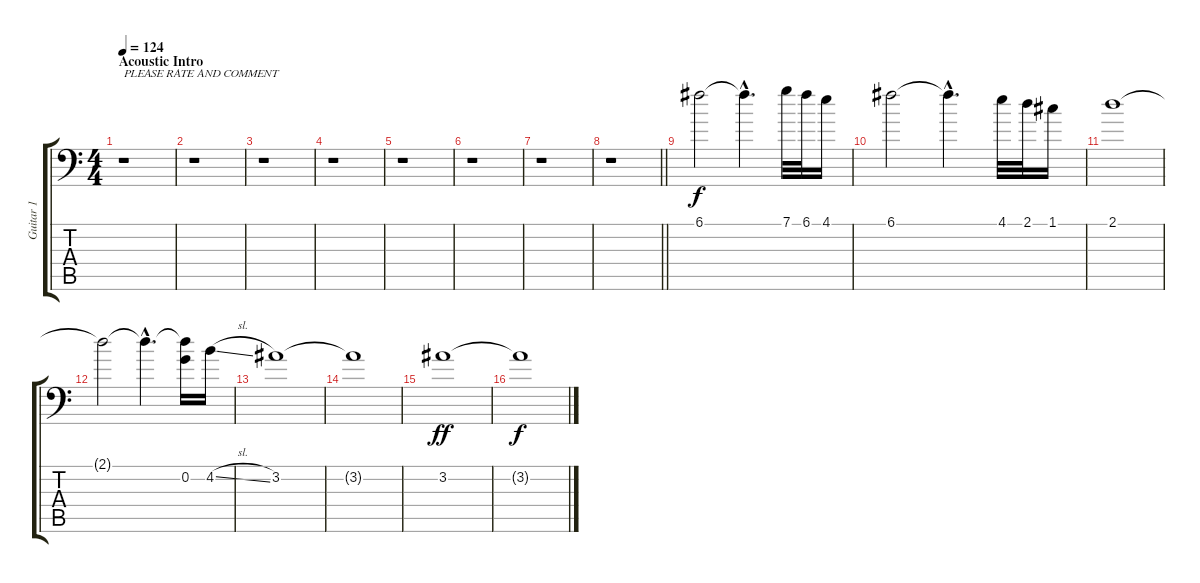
\track ("Guitar 1" "Guitar 1") {instrument distortionguitar}
\staff {score tabs}
\tuning (C4 G3 Eb3 Bb2 F2 Bb1) {hide}
\ts (4 4)
\section ("" "Acoustic Intro")
\tempo 124
\clef f4
\ks c
r.1{txt "PLEASE RATE AND COMMENT" dy f instrument distortionguitar} |
r.1 |
r.1 |
r.1 |
r.1 |
r.1 |
r.1 |
\barLineRight lightlight
r.1 |
\section ("" "")
6.1.2{volume 8 balance 8 instrument electricguitarjazz} 6.1{hac t}.4{d} 7.1.32 6.1.32 4.1.16 |
6.1.2 6.1{hac t}.4{d} 4.1.32 2.1.32 1.1.16 |
2.1.1 |
2.1{t}.2 2.1{hac t}.4{d} (2.1{t} 0.2).16 4.2{sl}.16 |
3.2.1 |
3.2{t}.1 |
3.2.1{dy ff} |
3.2{t}.1{dy f}
